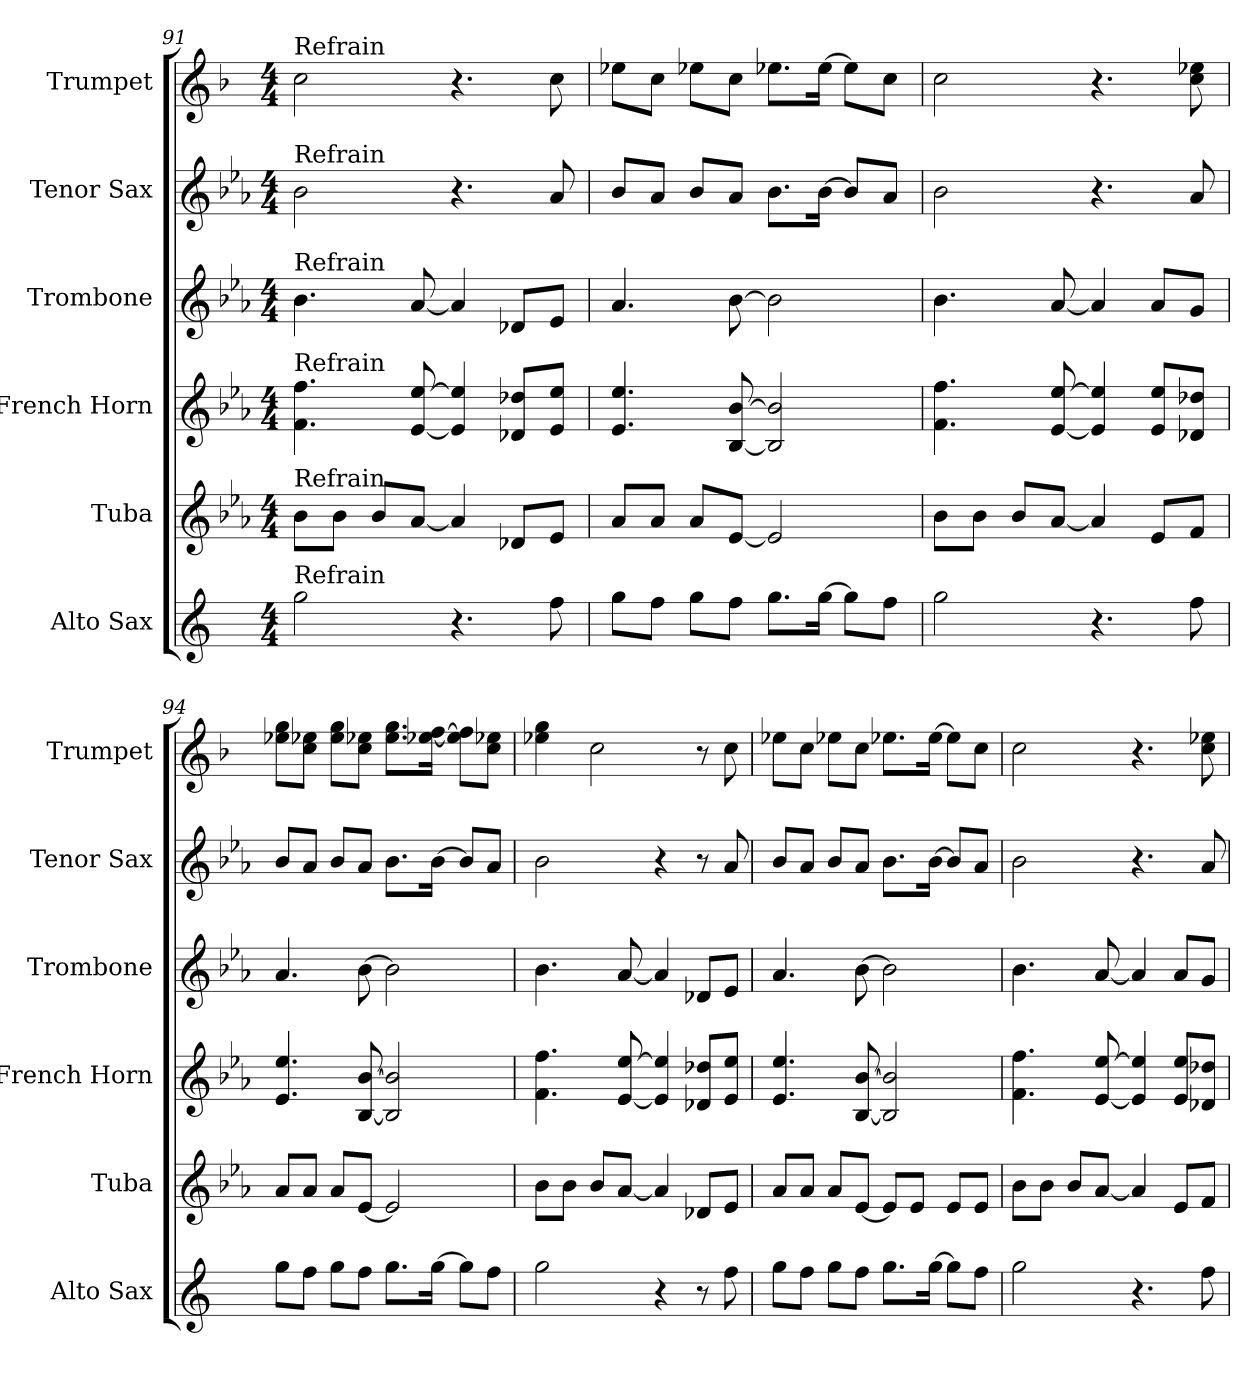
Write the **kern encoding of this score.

**kern	**kern	**kern	**kern	**kern	**kern
*part6	*part5	*part4	*part3	*part2	*part1
*staff6	*staff5	*staff4	*staff3	*staff2	*staff1
*I"Alto Sax	*I"Tuba	*I"French Horn	*I"Trombone	*I"Tenor Sax	*I"Trumpet
*I'Alto Sax	*I'Tuba	*I'French Horn	*I'Trombone	*I'Tenor Sax	*I'Trumpet
*clefG2	*clefG2	*clefG2	*clefG2	*clefG2	*clefG2
*ITrd5c9	*ITrd15c26	*ITrd8c14	*ITrd8c14	*ITrd8c14	*ITrd1c2
*k[b-e-a-]	*k[b-e-a-]	*k[b-e-a-]	*k[b-e-a-]	*k[b-e-a-]	*k[b-e-a-]
*M4/4	*M4/4	*M4/4	*M4/4	*M4/4	*M4/4
=91	=91	=91	=91	=91	=91
!	!	!	!	!	!LO:TX:a:t=Refrain
!	!	!	!	!LO:TX:a:t=Refrain	!
!	!	!	!LO:TX:a:t=Refrain	!	!
!	!	!LO:TX:a:t=Refrain	!	!	!
!	!LO:TX:a:t=Refrain	!	!	!	!
!LO:TX:a:t=Refrain	!	!	!	!	!
2b-	8BB-L	4.F 4.f	4.B-	2B-	2b-
.	8BB-J	.	.	.	.
.	8BB-L	.	.	.	.
.	[8AA-J	[8E- [8e-	[8A-	.	.
4.r	4AA-]	4E-] 4e-]	4A-]	4.r	4.r
.	8DD-XL	8D-X 8d-XL	8D-XL	.	.
8a-	8EE-J	8E- 8e-J	8E-J	8A-	8b-
=92	=92	=92	=92	=92	=92
8b-L	8AA-L	4.E- 4.e-	4.A-	8B-L	8dd-XL
8a-J	8AA-J	.	.	8A-J	8b-J
8b-L	8AA-L	.	.	8B-L	8dd-XL
8a-J	[8EE-J	[8BB- [8B-	[8B-	8A-J	8b-J
8.b-L	2EE-]	2BB-] 2B-]	2B-]	8.B-L	8.dd-XL
[16b-Jk	.	.	.	[16B-Jk	[16dd-Jk
8b-L]	.	.	.	8B-L]	8dd-L]
8a-J	.	.	.	8A-J	8b-J
=93	=93	=93	=93	=93	=93
2b-	8BB-L	4.F 4.f	4.B-	2B-	2b-
.	8BB-J	.	.	.	.
.	8BB-L	.	.	.	.
.	[8AA-J	[8E- [8e-	[8A-	.	.
4.r	4AA-]	4E-] 4e-]	4A-]	4.r	4.r
.	8EE-L	8E- 8e-L	8A-L	.	.
8a-	8FFJ	8D-X 8d-XJ	8GJ	8A-	8b- 8dd-X
=94	=94	=94	=94	=94	=94
8b-L	8AA-L	4.E- 4.e-	4.A-	8B-L	8dd-X 8ffL
8a-J	8AA-J	.	.	8A-J	8b- 8dd-XJ
8b-L	8AA-L	.	.	8B-L	8dd- 8ffL
8a-J	[8EE-J	[8BB- [8B-	[8B-	8A-J	8b- 8dd-XJ
8.b-L	2EE-]	2BB-] 2B-]	2B-]	8.B-L	8.dd- 8.ffL
[16b-Jk	.	.	.	[16B-Jk	[16dd-X [16ee-Jk
8b-L]	.	.	.	8B-L]	8dd-] 8ee-]L
8a-J	.	.	.	8A-J	8b- 8dd-XJ
=95	=95	=95	=95	=95	=95
2b-	8BB-L	4.F 4.f	4.B-	2B-	4dd-X 4ff
.	8BB-J	.	.	.	.
.	8BB-L	.	.	.	2b-
.	[8AA-J	[8E- [8e-	[8A-	.	.
4r	4AA-]	4E-] 4e-]	4A-]	4r	.
8r	8DD-XL	8D-X 8d-XL	8D-XL	8r	8r
8a-	8EE-J	8E- 8e-J	8E-J	8A-	8b-
=96	=96	=96	=96	=96	=96
8b-L	8AA-L	4.E- 4.e-	4.A-	8B-L	8dd-XL
8a-J	8AA-J	.	.	8A-J	8b-J
8b-L	8AA-L	.	.	8B-L	8dd-XL
8a-J	[8EE-J	[8BB- [8B-	[8B-	8A-J	8b-J
8.b-L	8EE-L]	2BB-] 2B-]	2B-]	8.B-L	8.dd-XL
.	8EE-J	.	.	.	.
[16b-Jk	.	.	.	[16B-Jk	[16dd-Jk
8b-L]	8EE-L	.	.	8B-L]	8dd-L]
8a-J	8EE-J	.	.	8A-J	8b-J
=97	=97	=97	=97	=97	=97
2b-	8BB-L	4.F 4.f	4.B-	2B-	2b-
.	8BB-J	.	.	.	.
.	8BB-L	.	.	.	.
.	[8AA-J	[8E- [8e-	[8A-	.	.
4.r	4AA-]	4E-] 4e-]	4A-]	4.r	4.r
.	8EE-L	8E- 8e-L	8A-L	.	.
8a-	8FFJ	8D-X 8d-XJ	8GJ	8A-	8b- 8dd-X
=	=	=	=	=	=
*-	*-	*-	*-	*-	*-
